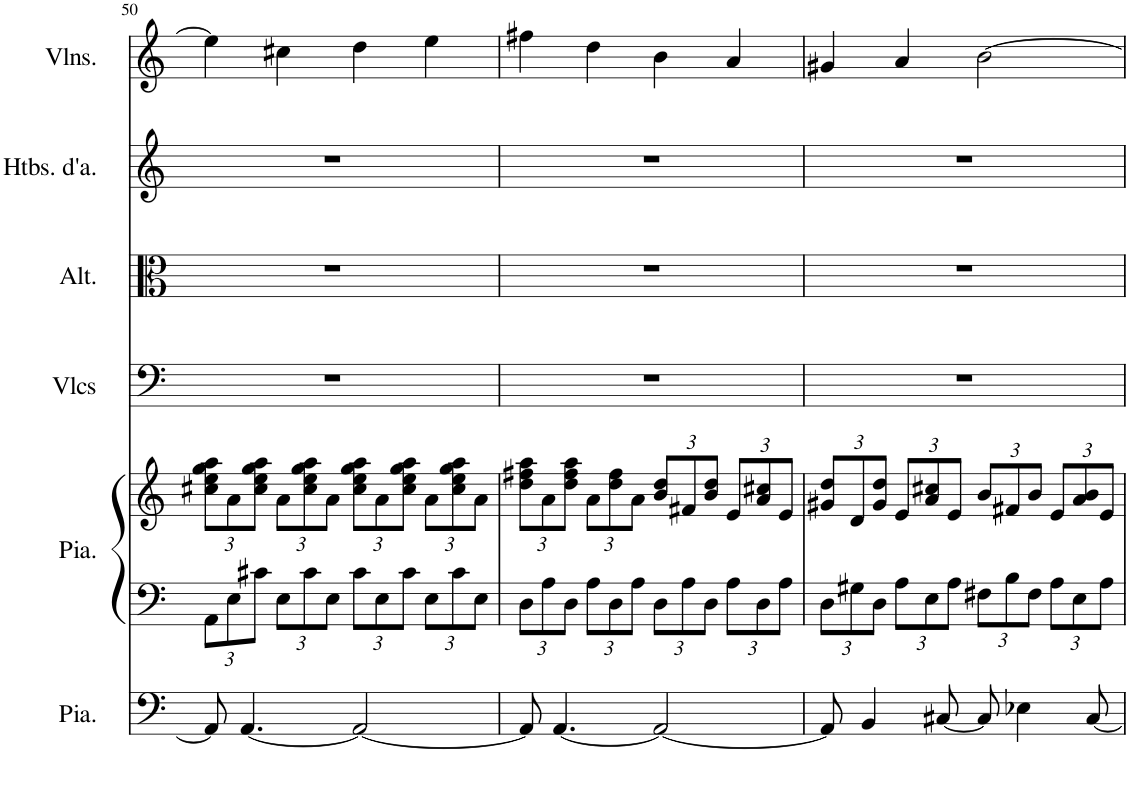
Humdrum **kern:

**kern	**kern	**kern	**kern	**kern	**kern	**kern
*part6	*part5	*part5	*part4	*part3	*part2	*part1
*staff7	*staff6	*staff5	*staff4	*staff3	*staff2	*staff1
*I"Piano, Pedals	*I"Piano, Organ	*	*I"Violoncelles, Bass	*I"Altos, Tenor	*I"Hautbois d'amour, Alto	*I"Violons, Soprano
*I'Pia.	*I'Pia.	*	*I'Vlcs	*I'Alt.	*I'Htbs. d'a.	*I'Vlns.
!!LO:PB:g=z
*clefF4	*clefF4	*clefG2	*clefF4	*clefC3	*clefG2	*clefG2
*	*	*	*	*	*Trd2c3	*
*k[]	*k[]	*k[]	*k[]	*k[]	*k[]	*k[]
*M4/4	*M4/4	*M4/4	*M4/4	*M4/4	*M4/4	*M4/4
*	*Xbrackettup	*Xbrackettup	*	*	*	*
=50	=50	=50	=50	=50	=50	=50
8AA/]	12AA\L	12cc#X\ 12ee\ 12gg\ 12aa\L	1r	1r	1r	4ee\]
.	12E\	12a\	.	.	.	.
[4.AA/	.	.	.	.	.	.
.	12c#X\J	12cc#\ 12ee\ 12gg\ 12aa\J	.	.	.	.
.	12E\L	12a\L	.	.	.	4cc#X\
.	12c#\	12cc#\ 12ee\ 12gg\ 12aa\	.	.	.	.
.	12E\J	12a\J	.	.	.	.
2AA/_	12c#\L	12cc#\ 12ee\ 12gg\ 12aa\L	.	.	.	4dd\
.	12E\	12a\	.	.	.	.
.	12c#\J	12cc#\ 12ee\ 12gg\ 12aa\J	.	.	.	.
.	12E\L	12a\L	.	.	.	4ee\
.	12c#\	12cc#\ 12ee\ 12gg\ 12aa\	.	.	.	.
.	12E\J	12a\J	.	.	.	.
=51	=51	=51	=51	=51	=51	=51
8AA/]	12D\L	12dd\ 12ff#X\ 12aa\L	1r	1r	1r	4ff#X\
.	12A\	12a\	.	.	.	.
[4.AA/	.	.	.	.	.	.
.	12D\J	12dd\ 12ff#\ 12aa\J	.	.	.	.
.	12A\L	12a\L	.	.	.	4dd\
.	12D\	12dd\ 12ff#\	.	.	.	.
.	12A\J	12a\J	.	.	.	.
2AA/_	12D\L	12b/ 12dd/L	.	.	.	4b\
.	12A\	12f#X/	.	.	.	.
.	12D\J	12b/ 12dd/J	.	.	.	.
.	12A\L	12e/L	.	.	.	4a/
.	12D\	12a/ 12cc#X/	.	.	.	.
.	12A\J	12e/J	.	.	.	.
=52	=52	=52	=52	=52	=52	=52
8AA/]	12D\L	12g#X/ 12dd/L	1r	1r	1r	4g#X/
.	12G#X\	12d/	.	.	.	.
4BB/	.	.	.	.	.	.
.	12D\J	12g#/ 12dd/J	.	.	.	.
.	12A\L	12e/L	.	.	.	4a/
.	12E\	12a/ 12cc#X/	.	.	.	.
[8C#X/	.	.	.	.	.	.
.	12A\J	12e/J	.	.	.	.
8C#/]	12F#X\L	12b/L	.	.	.	[2b\
.	12B\	12f#X/	.	.	.	.
4E-X\	.	.	.	.	.	.
.	12F#\J	12b/J	.	.	.	.
.	12A\L	12e/L	.	.	.	.
.	12E\	12a/ 12b/	.	.	.	.
[8C#/	.	.	.	.	.	.
.	12A\J	12e/J	.	.	.	.
=	=	=	=	=	=	=
*-	*-	*-	*-	*-	*-	*-
